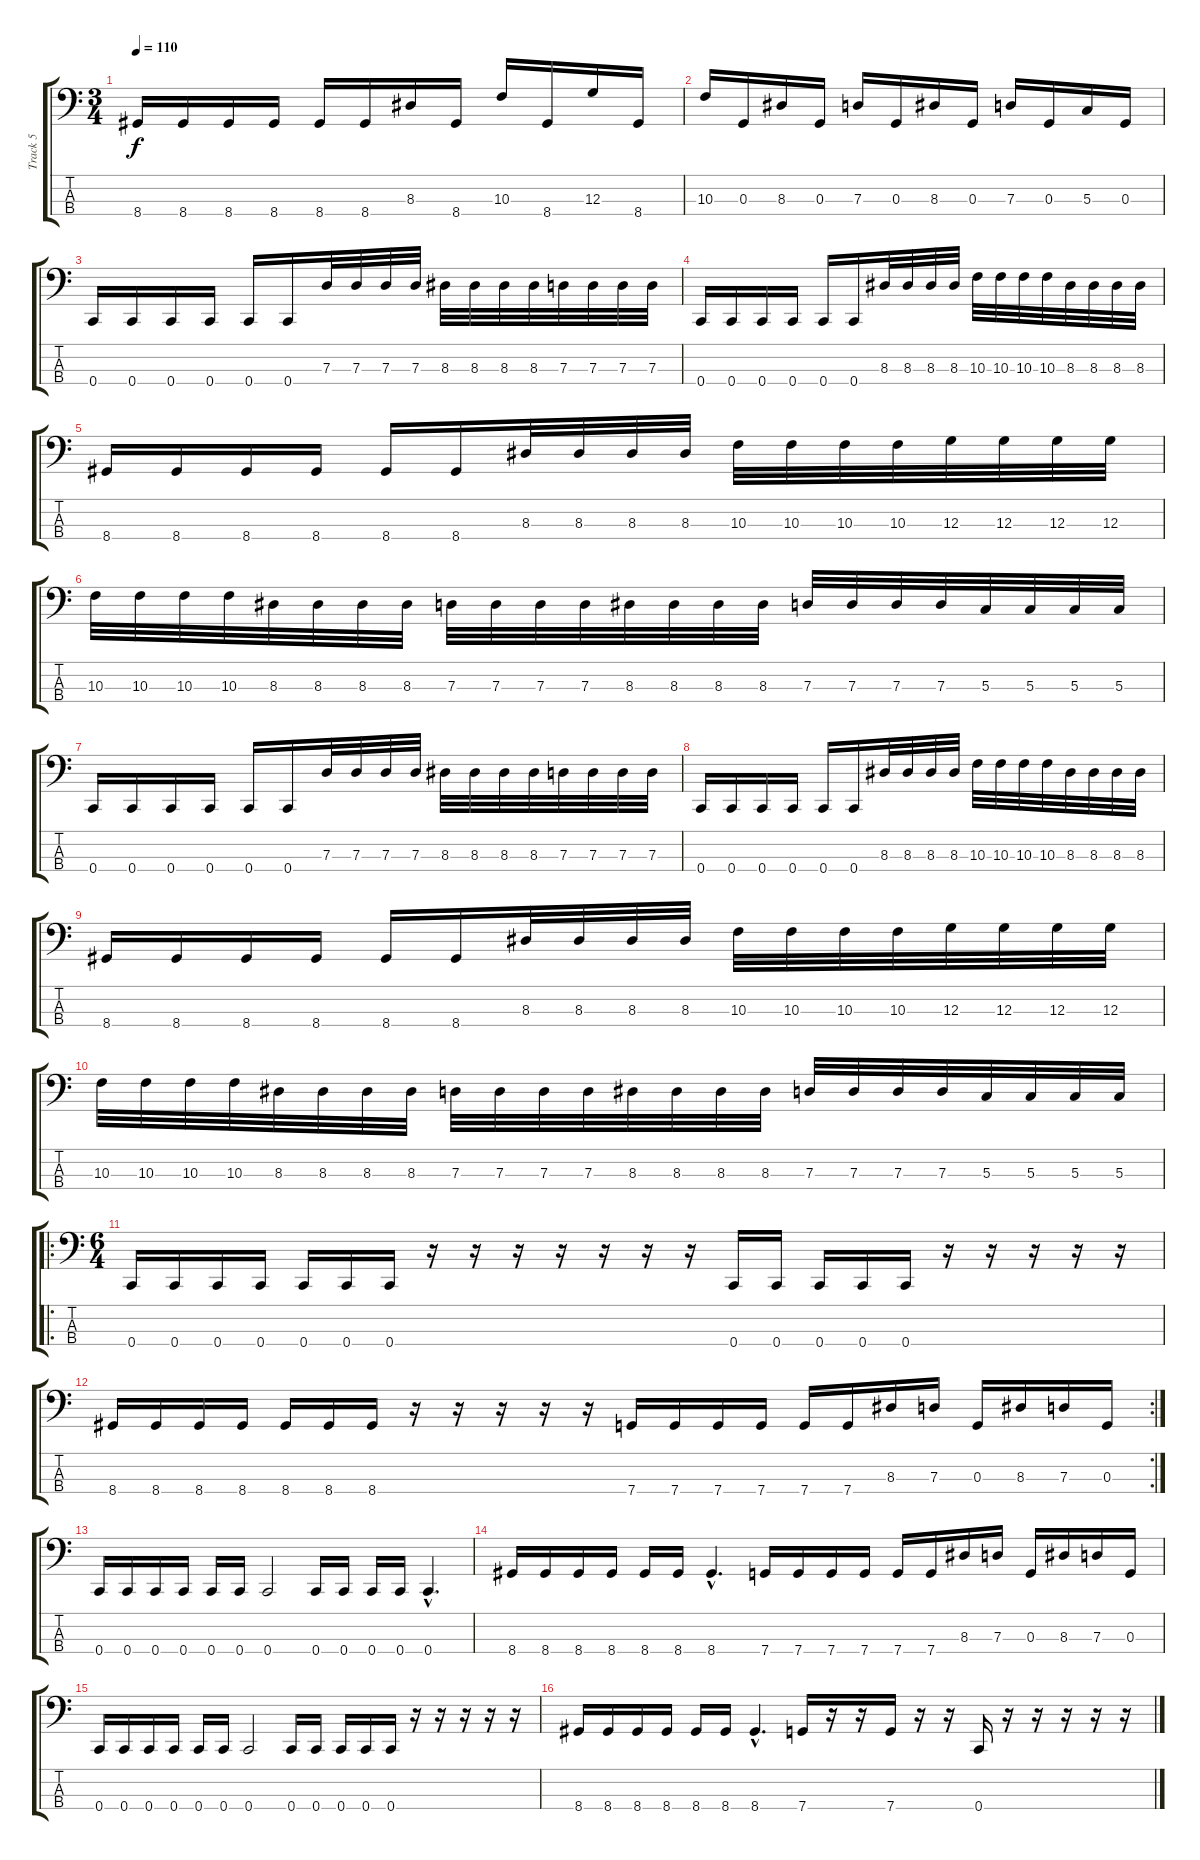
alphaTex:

\track ("Track 5" "Track 5") {instrument electricbasspick}
\staff {score tabs}
\tuning (F2 C2 G1 C1) {hide}
\ts (3 4)
\tempo 110
\clef f4
\ks c
8.4.16{dy f} 8.4.16 8.4.16 8.4.16 8.4.16 8.4.16 8.3.16 8.4.16 10.3.16 8.4.16 12.3.16 8.4.16 |
10.3.16 0.3.16 8.3.16 0.3.16 7.3.16 0.3.16 8.3.16 0.3.16 7.3.16 0.3.16 5.3.16 0.3.16 |
0.4.16 0.4.16 0.4.16 0.4.16 0.4.16 0.4.16 7.3.32 7.3.32 7.3.32 7.3.32 8.3.32 8.3.32 8.3.32 8.3.32 7.3.32 7.3.32 7.3.32 7.3.32 |
0.4.16 0.4.16 0.4.16 0.4.16 0.4.16 0.4.16 8.3.32 8.3.32 8.3.32 8.3.32 10.3.32 10.3.32 10.3.32 10.3.32 8.3.32 8.3.32 8.3.32 8.3.32 |
8.4.16 8.4.16 8.4.16 8.4.16 8.4.16 8.4.16 8.3.32 8.3.32 8.3.32 8.3.32 10.3.32 10.3.32 10.3.32 10.3.32 12.3.32 12.3.32 12.3.32 12.3.32 |
10.3.32 10.3.32 10.3.32 10.3.32 8.3.32 8.3.32 8.3.32 8.3.32 7.3.32 7.3.32 7.3.32 7.3.32 8.3.32 8.3.32 8.3.32 8.3.32 7.3.32 7.3.32 7.3.32 7.3.32 5.3.32 5.3.32 5.3.32 5.3.32 |
0.4.16 0.4.16 0.4.16 0.4.16 0.4.16 0.4.16 7.3.32 7.3.32 7.3.32 7.3.32 8.3.32 8.3.32 8.3.32 8.3.32 7.3.32 7.3.32 7.3.32 7.3.32 |
0.4.16 0.4.16 0.4.16 0.4.16 0.4.16 0.4.16 8.3.32 8.3.32 8.3.32 8.3.32 10.3.32 10.3.32 10.3.32 10.3.32 8.3.32 8.3.32 8.3.32 8.3.32 |
8.4.16 8.4.16 8.4.16 8.4.16 8.4.16 8.4.16 8.3.32 8.3.32 8.3.32 8.3.32 10.3.32 10.3.32 10.3.32 10.3.32 12.3.32 12.3.32 12.3.32 12.3.32 |
10.3.32 10.3.32 10.3.32 10.3.32 8.3.32 8.3.32 8.3.32 8.3.32 7.3.32 7.3.32 7.3.32 7.3.32 8.3.32 8.3.32 8.3.32 8.3.32 7.3.32 7.3.32 7.3.32 7.3.32 5.3.32 5.3.32 5.3.32 5.3.32 |
\ro
\ts (6 4)
0.4.16 0.4.16 0.4.16 0.4.16 0.4.16 0.4.16 0.4.16 r.16 r.16 r.16 r.16 r.16 r.16 r.16 0.4.16 0.4.16 0.4.16 0.4.16 0.4.16 r.16 r.16 r.16 r.16 r.16 |
\rc 2
8.4.16 8.4.16 8.4.16 8.4.16 8.4.16 8.4.16 8.4.16 r.16 r.16 r.16 r.16 r.16 7.4.16 7.4.16 7.4.16 7.4.16 7.4.16 7.4.16 8.3.16 7.3.16 0.3.16 8.3.16 7.3.16 0.3.16 |
0.4.16 0.4.16 0.4.16 0.4.16 0.4.16 0.4.16 0.4.2 0.4.16 0.4.16 0.4.16 0.4.16 0.4{hac}.4{d} |
8.4.16 8.4.16 8.4.16 8.4.16 8.4.16 8.4.16 8.4{hac}.4{d} 7.4.16 7.4.16 7.4.16 7.4.16 7.4.16 7.4.16 8.3.16 7.3.16 0.3.16 8.3.16 7.3.16 0.3.16 |
0.4.16 0.4.16 0.4.16 0.4.16 0.4.16 0.4.16 0.4.2 0.4.16 0.4.16 0.4.16 0.4.16 0.4.16 r.16 r.16 r.16 r.16 r.16 |
8.4.16 8.4.16 8.4.16 8.4.16 8.4.16 8.4.16 8.4{hac}.4{d} 7.4.16 r.16 r.16 7.4.16 r.16 r.16 0.4.16 r.16 r.16 r.16 r.16 r.16
